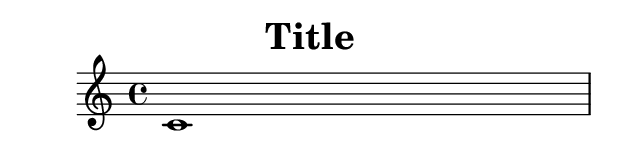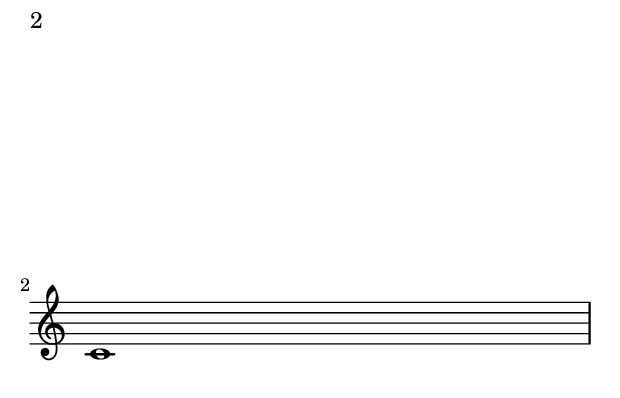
\version "2.13.2"

#(set-default-paper-size "a6")

\book {

  \header {
    texidoc = "top-system-spacing controls the spacing to the first
non-title staff on every page."
    title = "Title"
  }

  \paper {
    top-system-spacing = #'((minimum-distance . 30))
    ragged-bottom = ##t
  }

  { c'1 \pageBreak c'1 }
}